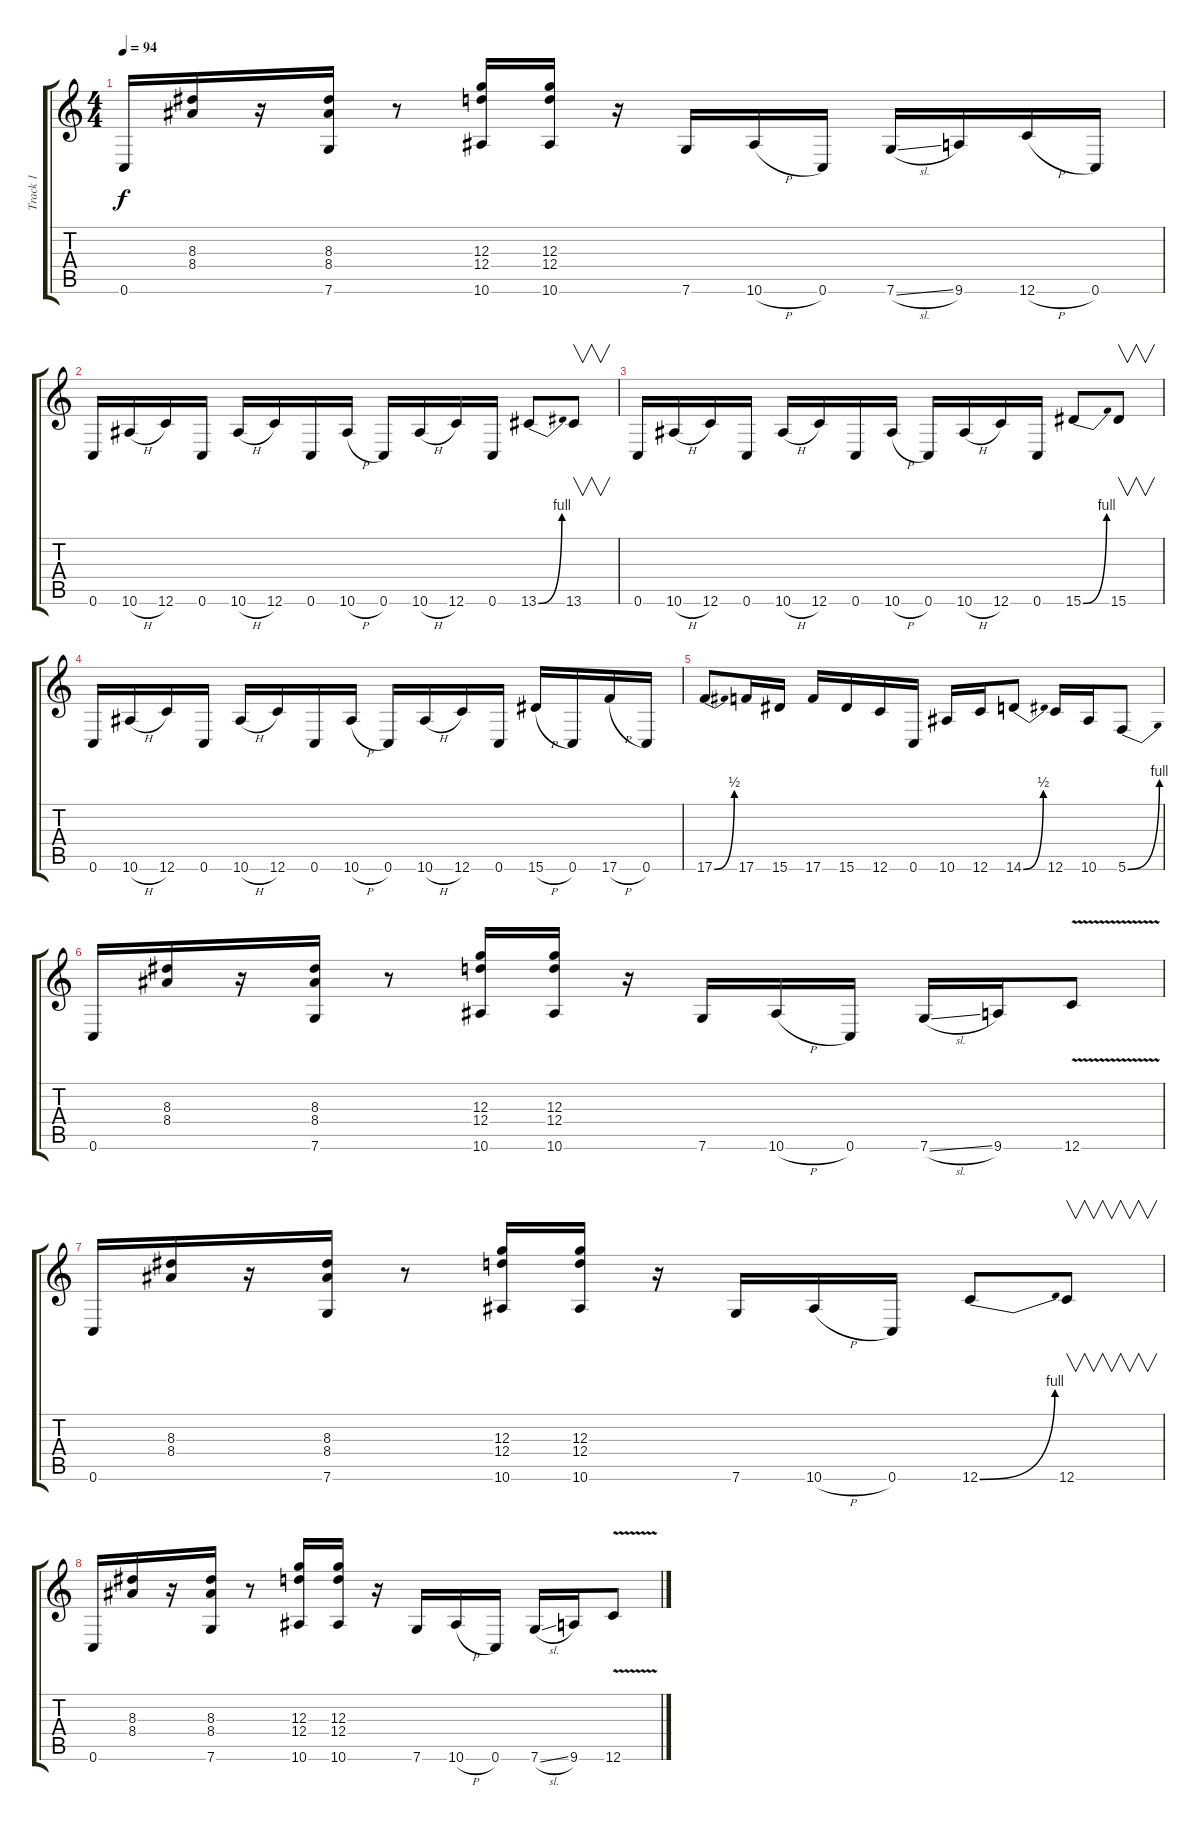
\track ("Track 1" "Track 1") {instrument acousticguitarnylon}
\staff {score tabs}
\tuning (E4 B3 G3 D3 A2 C2) {hide}
\ts (4 4)
\tempo 94
\clef g2
\ks c
0.6.16{dy f} (8.3 8.4).16 r.16 (8.3 8.4 7.6).16 r.8 (12.3 12.4 10.6).16 (12.3 12.4 10.6).16 r.16 7.6.16 10.6{h}.16 0.6.16 7.6{sl}.16 9.6.16 12.6{h}.16 0.6.16 |
0.6.16 10.6{h}.16 12.6.16 0.6.16 10.6{h}.16 12.6.16 0.6.16 10.6{h}.16 0.6.16 10.6{h}.16 12.6.16 0.6.16 13.6{be (bend 0 0 60 4)}.8 13.6.8{v} |
0.6.16 10.6{h}.16 12.6.16 0.6.16 10.6{h}.16 12.6.16 0.6.16 10.6{h}.16 0.6.16 10.6{h}.16 12.6.16 0.6.16 15.6{be (bend 0 0 60 4)}.8 15.6.8{v} |
0.6.16 10.6{h}.16 12.6.16 0.6.16 10.6{h}.16 12.6.16 0.6.16 10.6{h}.16 0.6.16 10.6{h}.16 12.6.16 0.6.16 15.6{h}.16 0.6.16 17.6{h}.16 0.6.16 |
17.6{be (bend 0 0 60 2)}.8 17.6.16 15.6.16 17.6.16 15.6.16 12.6.16 0.6.16 10.6.16 12.6.16 14.6{be (bend 0 0 60 2)}.8 12.6.16 10.6.16 5.6{be (bend 0 0 60 4)}.8 |
0.6.16 (8.3 8.4).16 r.16 (8.3 8.4 7.6).16 r.8 (12.3 12.4 10.6).16 (12.3 12.4 10.6).16 r.16 7.6.16 10.6{h}.16 0.6.16 7.6{sl}.16 9.6.16 12.6{be (hold 0 0 60 0) v}.8 |
0.6.16 (8.3 8.4).16 r.16 (8.3 8.4 7.6).16 r.8 (12.3 12.4 10.6).16 (12.3 12.4 10.6).16 r.16 7.6.16 10.6{h}.16 0.6.16 12.6{be (bend 0 0 60 4)}.8 12.6.8{v} |
0.6.16 (8.3 8.4).16 r.16 (8.3 8.4 7.6).16 r.8 (12.3 12.4 10.6).16 (12.3 12.4 10.6).16 r.16 7.6.16 10.6{h}.16 0.6.16 7.6{sl}.16 9.6.16 12.6{be (hold 0 0 60 0) v}.8
